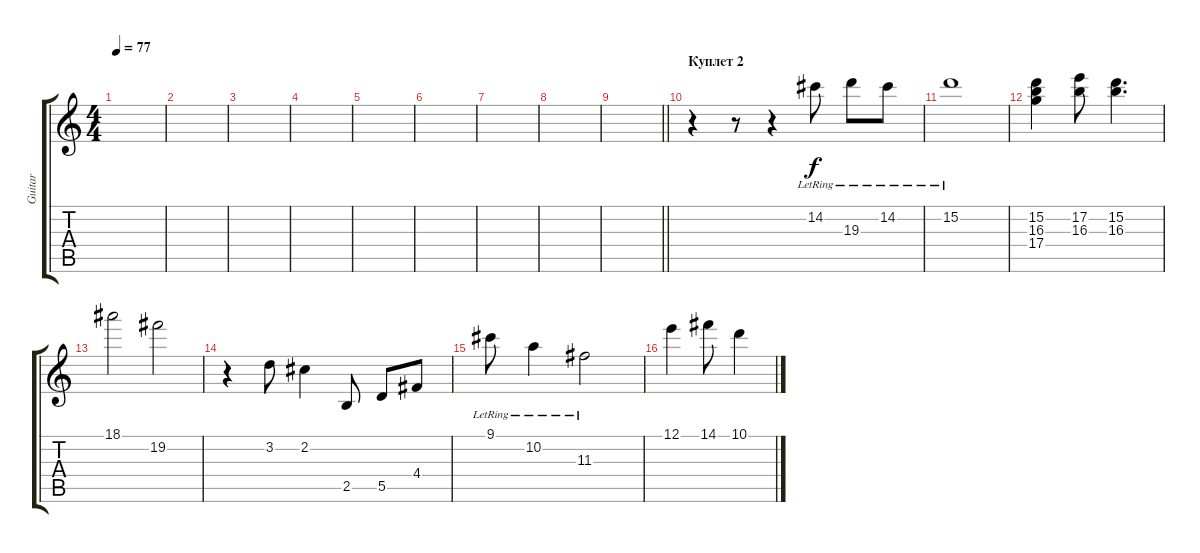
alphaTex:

\track ("Guitar" "Guitar") {instrument acousticguitarsteel}
\staff {score tabs}
\tuning (E4 B3 G3 D3 A2 E2) {hide}
\ts (4 4)
\tempo 77
\clef g2
\ks c
|
|
|
|
|
|
|
|
\barLineRight lightlight
|
\section ("" "Куплет 2")
r.4 r.8 r.4 14.2{lr}.8 19.3{lr}.8 14.2{lr}.8 |
15.2{lr}.1 |
(15.2 16.3 17.4).4 (17.2 16.3).8 (15.2 16.3).4{d} |
18.1.2 19.2.2 |
r.4 3.2.8 2.2.4 2.5.8 5.5.8 4.4.8 |
9.1{lr}.8 10.2{lr}.4 11.3{lr}.2 |
12.1.4 14.1.8 10.1.4
